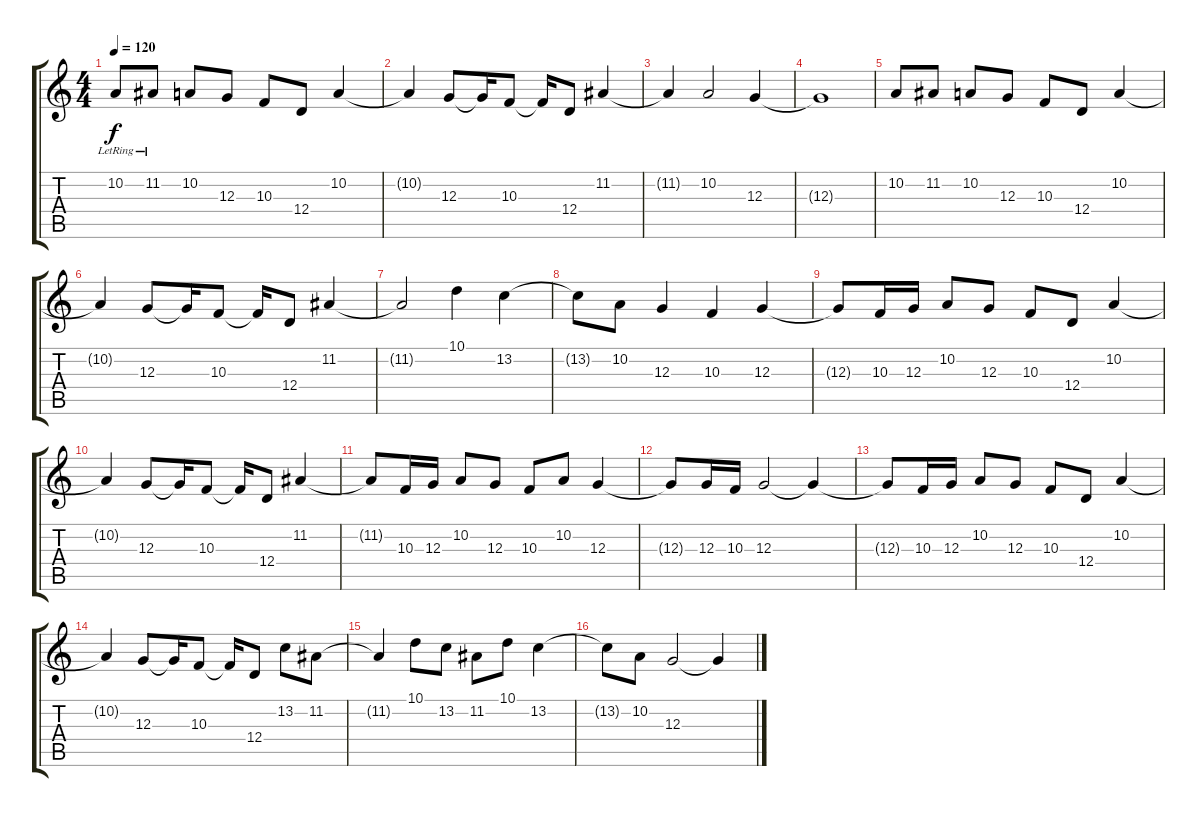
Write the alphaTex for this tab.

\track "" {instrument electricgrandpiano}
\staff {score tabs}
\tuning (E4 B3 G3 D3 A2 E2) {hide}
\ts (4 4)
\tempo 120
\clef g2
\ks c
10.2{lr}.8{dy f instrument electricgrandpiano} 11.2{lr}.8 10.2.8 12.3.8 10.3.8 12.4.8 10.2.4 |
10.2{t}.4 12.3.8 12.3{t}.16 10.3.8 10.3{t}.16 12.4.8 11.2.4 |
11.2{t}.4 10.2.2 12.3.4 |
12.3{t}.1 |
10.2.8 11.2.8 10.2.8 12.3.8 10.3.8 12.4.8 10.2.4 |
10.2{t}.4 12.3.8 12.3{t}.16 10.3.8 10.3{t}.16 12.4.8 11.2.4 |
11.2{t}.2 10.1.4 13.2.4 |
13.2{t}.8 10.2.8 12.3.4 10.3.4 12.3.4 |
12.3{t}.8 10.3.16 12.3.16 10.2.8 12.3.8 10.3.8 12.4.8 10.2.4 |
10.2{t}.4 12.3.8 12.3{t}.16 10.3.8 10.3{t}.16 12.4.8 11.2.4 |
11.2{t}.8 10.3.16 12.3.16 10.2.8 12.3.8 10.3.8 10.2.8 12.3.4 |
12.3{t}.8 12.3.16 10.3.16 12.3.2 12.3{t}.4 |
12.3{t}.8 10.3.16 12.3.16 10.2.8 12.3.8 10.3.8 12.4.8 10.2.4 |
10.2{t}.4 12.3.8 12.3{t}.16 10.3.8 10.3{t}.16 12.4.8 13.2.8 11.2.8 |
11.2{t}.4 10.1.8 13.2.8 11.2.8 10.1.8 13.2.4 |
13.2{t}.8 10.2.8 12.3.2 12.3{t}.4
